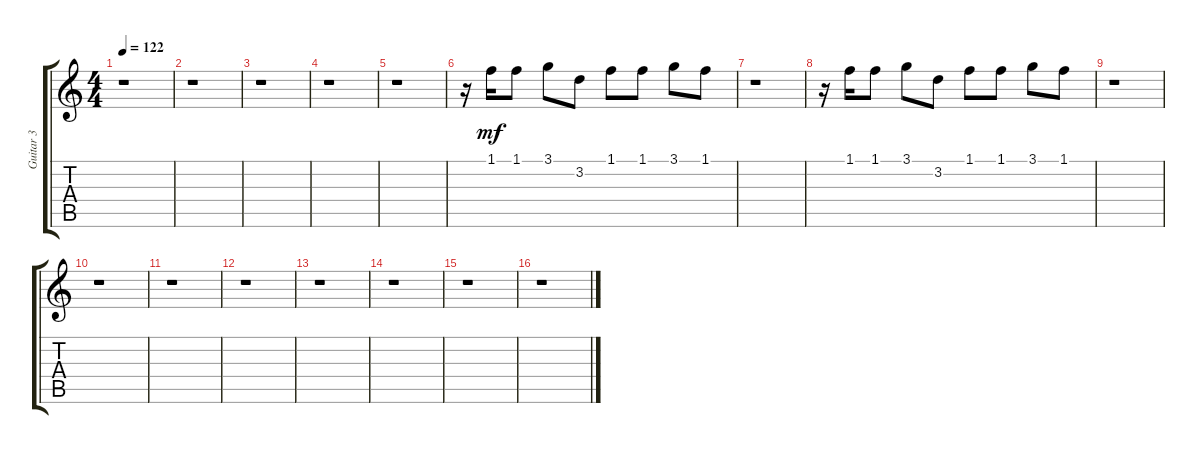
\track ("Guitar 3" "Guitar 3") {instrument distortionguitar}
\staff {score tabs}
\tuning (E4 B3 G3 D3 A2 E2) {hide}
\ts (4 4)
\tempo 122
\clef g2
\ks c
r.1{dy fff} |
r.1 |
r.1 |
r.1 |
r.1 |
r.16 1.1.16{dy mf} 1.1.8 3.1.8 3.2.8 1.1.8 1.1.8 3.1.8 1.1.8 |
r.1 |
r.16 1.1.16 1.1.8 3.1.8 3.2.8 1.1.8 1.1.8 3.1.8 1.1.8 |
r.1 |
r.1 |
r.1 |
r.1 |
r.1 |
r.1 |
r.1 |
r.1
